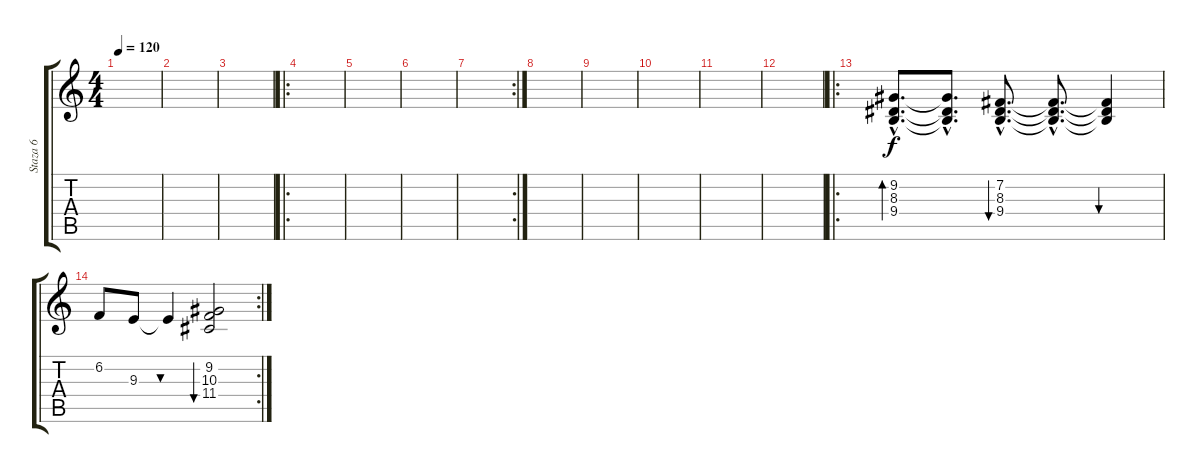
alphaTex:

\track ("Staza 6" "Staza 6") {instrument frenchhorn}
\staff {score tabs}
\tuning (E4 B3 G3 D3 A2 E2) {hide}
\ts (4 4)
\tempo 120
\clef g2
\ks c
|
|
|
\ro
|
|
|
\rc 2
|
|
|
|
|
|
\ro
(9.2{hac} 8.3{hac} 9.4{hac}).8{d bd 120} (9.2{hac t} 8.3{hac t} 9.4{hac t}).8{d} (7.2{hac} 8.3{hac} 9.4{hac}).8{d bu 240} (7.2{hac t} 8.3{hac t} 9.4{hac t}).8{d} (7.2{t} 8.3{t} 9.4{t}).4{bu 240} |
\rc 2
6.2.8 9.3.8 9.3{t}.4{bu 240} (9.2 10.3 11.4).2{bu 240}
